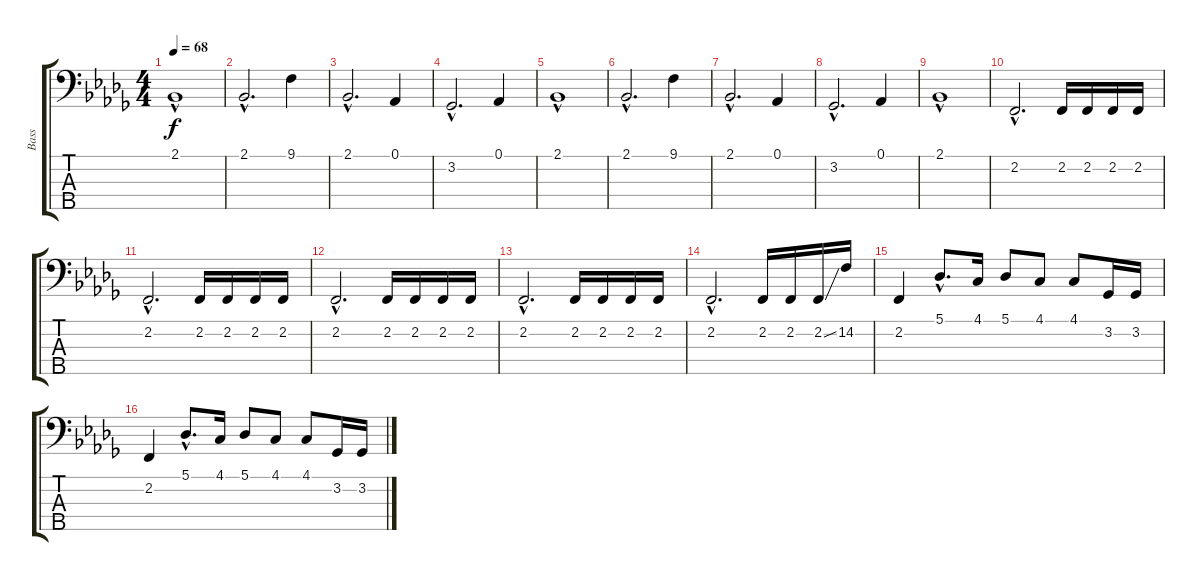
\track ("Bass" "Bass") {instrument electricbasspick}
\staff {score tabs}
\tuning (Ab1 Eb1 Bb0 F0 C0) {hide}
\ts (4 4)
\tempo 68
\clef f4
\ks bbminor
2.1{hac}.1{dy f} |
2.1{hac}.2{d} 9.1.4 |
2.1{hac}.2{d} 0.1.4 |
3.2{hac}.2{d} 0.1.4 |
2.1{hac}.1 |
2.1{hac}.2{d} 9.1.4 |
2.1{hac}.2{d} 0.1.4 |
3.2{hac}.2{d} 0.1.4 |
2.1{hac}.1 |
2.2{hac}.2{d} 2.2.16 2.2.16 2.2.16 2.2.16 |
2.2{hac}.2{d} 2.2.16 2.2.16 2.2.16 2.2.16 |
2.2{hac}.2{d} 2.2.16 2.2.16 2.2.16 2.2.16 |
2.2{hac}.2{d} 2.2.16 2.2.16 2.2.16 2.2.16 |
2.2{hac}.2{d} 2.2.16 2.2.16 2.2{ss}.16 14.2.16 |
2.2.4 5.1{hac}.8{d} 4.1.16 5.1.8 4.1.8 4.1.8 3.2.16 3.2.16 |
2.2.4 5.1{hac}.8{d} 4.1.16 5.1.8 4.1.8 4.1.8 3.2.16 3.2.16
